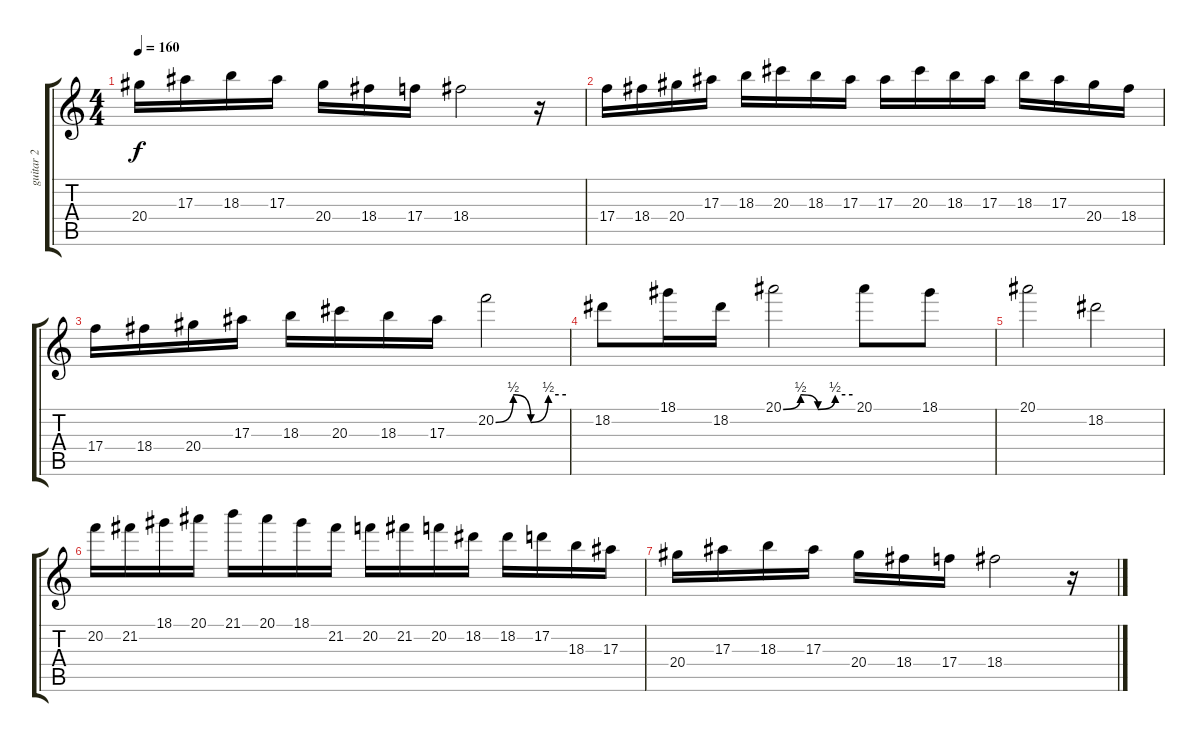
\track ("guitar 2" "guitar 2") {instrument distortionguitar}
\staff {score tabs}
\tuning (D4 A3 F3 C3 G2 D2) {hide}
\ts (4 4)
\tempo 160
\clef g2
\ks c
20.4.16{dy f} 17.3.16 18.3.16 17.3.16 20.4.16 18.4.16 17.4.16 18.4.2 r.16 |
17.4.16 18.4.16 20.4.16 17.3.16 18.3.16 20.3.16 18.3.16 17.3.16 17.3.16 20.3.16 18.3.16 17.3.16 18.3.16 17.3.16 20.4.16 18.4.16 |
17.4.16 18.4.16 20.4.16 17.3.16 18.3.16 20.3.16 18.3.16 17.3.16 20.2{be (custom 0 0 15 2 30 0 45 2 60 2)}.2 |
18.2.8 18.1.16 18.2.16 20.1{be (custom 0 0 15 2 30 0 45 2 60 2)}.2 20.1.8 18.1.8 |
20.1.2 18.2.2 |
20.2.16 21.2.16 18.1.16 20.1.16 21.1.16 20.1.16 18.1.16 21.2.16 20.2.16 21.2.16 20.2.16 18.2.16 18.2.16 17.2.16 18.3.16 17.3.16 |
20.4.16 17.3.16 18.3.16 17.3.16 20.4.16 18.4.16 17.4.16 18.4.2 r.16
